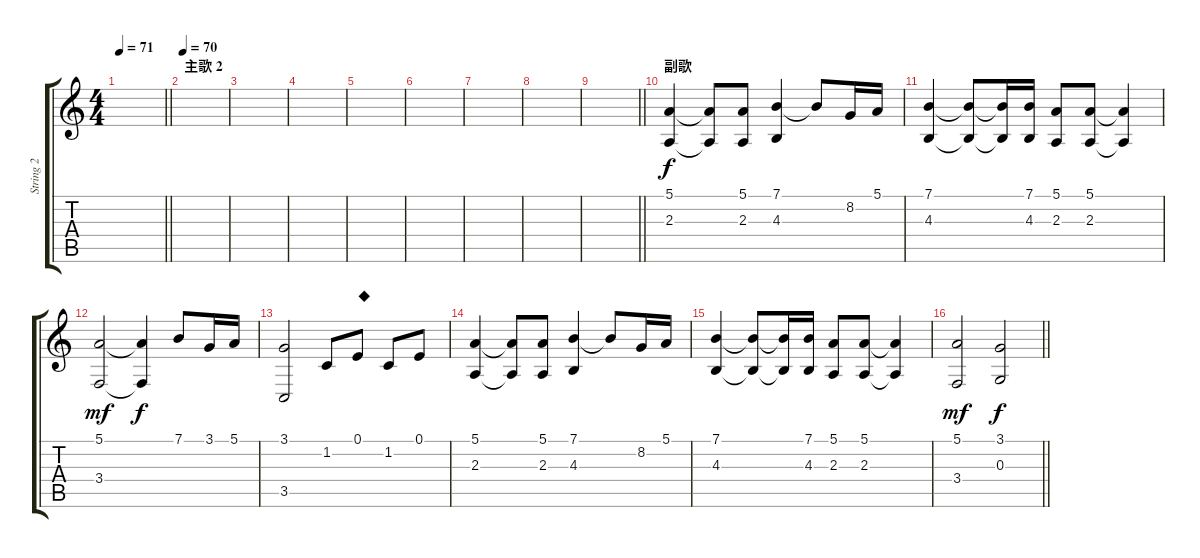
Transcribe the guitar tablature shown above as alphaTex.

\track ("String 2" "String 2") {instrument synthstrings1}
\staff {score tabs}
\tuning (E4 B3 G3 D3 A2 E2) {hide}
\ts (4 4)
\tempo 71
\clef g2
\barLineRight lightlight
\ks c
|
\section ("" "主歌 2")
\tempo 70
|
|
|
|
|
|
|
\barLineRight lightlight
|
\section ("" "副歌")
(5.1 2.3).4 (5.1{t} 2.3{t}).8 (5.1 2.3).8 (7.1 4.3).4 7.1{t}.8 8.2.16 5.1.16 |
(7.1 4.3).4 (7.1{t} 4.3{t}).8 (7.1{t} 4.3{t}).16 (7.1 4.3).16 (5.1 2.3).8 (5.1 2.3).8 (5.1{t} 2.3{t}).4 |
(5.1 3.4).2{dy mf} (5.1{t} 3.4{t}).4{dy f} 7.1.8 3.1.16 5.1.16 |
(3.1 3.5).2 1.2.8 0.1.8{txt "◆"} 1.2.8 0.1.8 |
(5.1 2.3).4 (5.1{t} 2.3{t}).8 (5.1 2.3).8 (7.1 4.3).4 7.1{t}.8 8.2.16 5.1.16 |
(7.1 4.3).4 (7.1{t} 4.3{t}).8 (7.1{t} 4.3{t}).16 (7.1 4.3).16 (5.1 2.3).8 (5.1 2.3).8 (5.1{t} 2.3{t}).4 |
\barLineRight lightlight
(5.1 3.4).2{dy mf} (3.1 0.3).2{dy f}
